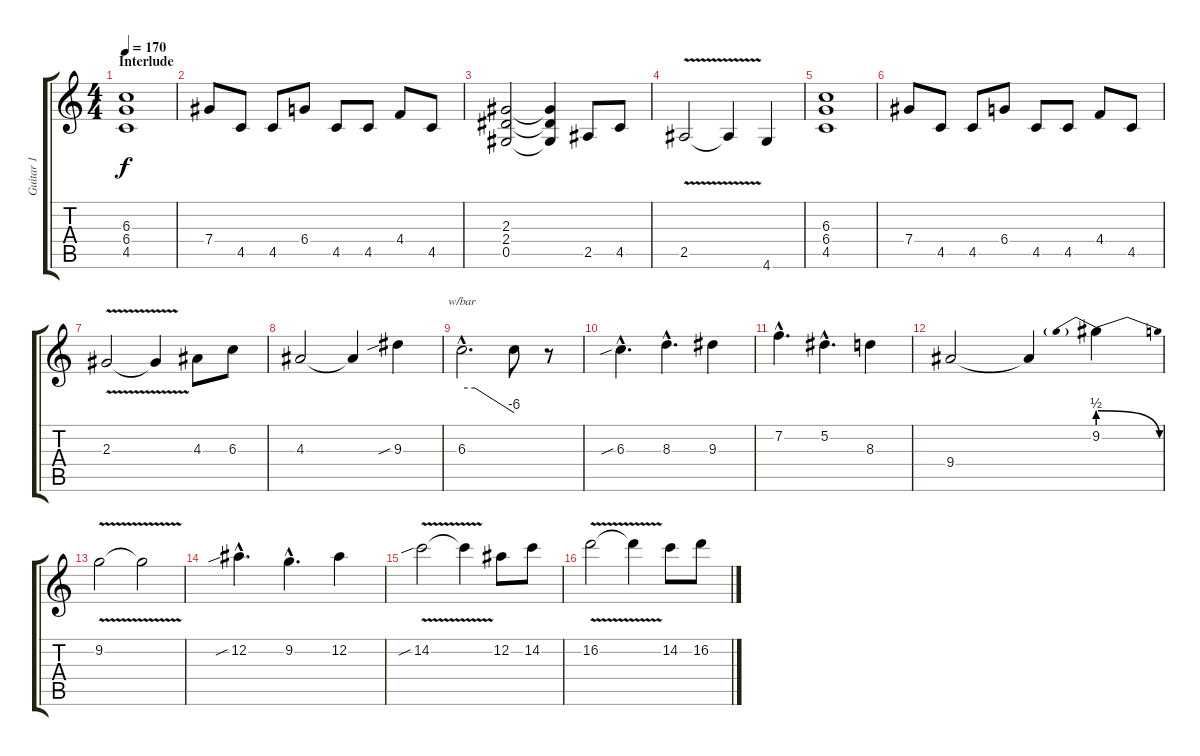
\track ("Guitar 1" "Guitar 1") {instrument distortionguitar}
\staff {score tabs}
\tuning (Eb4 Bb3 Gb3 Db3 Ab2 Eb2) {hide}
\ts (4 4)
\section ("" "Interlude")
\tempo 170
\clef g2
\ks c
(6.3 6.4 4.5).1{dy f} |
7.4.8 4.5.8 4.5.8 6.4.8 4.5.8 4.5.8 4.4.8 4.5.8 |
(2.3 2.4 0.5).2 (2.3{t} 2.4{t} 0.5{t}).4 2.5.8 4.5.8 |
2.5{v}.2 2.5{t}.4 4.6.4 |
(6.3 6.4 4.5).1 |
7.4.8 4.5.8 4.5.8 6.4.8 4.5.8 4.5.8 4.4.8 4.5.8 |
2.3{v}.2 2.3{t}.4 4.3.8 6.3.8 |
4.3.2 4.3{t}.4 9.3{sib}.4 |
6.3{hac}.2{d tbe (custom default 0 0 15 0 60 -24)} 6.3{t}.8 r.8 |
6.3{sib hac}.4{d} 8.3{hac}.4{d} 9.3.4 |
7.2{hac}.4{d} 5.2{hac}.4{d} 8.3.4 |
9.4.2 9.4{t}.4 9.2{be (prebendrelease 0 2 60 0)}.4 |
9.2{v}.2 9.2{t}.2 |
12.2{sib hac}.4{d} 9.2{hac}.4{d} 12.2.4 |
14.2{v sib}.2 14.2{t}.4 12.2.8 14.2.8 |
16.2{v}.2 16.2{t}.4 14.2.8 16.2.8
